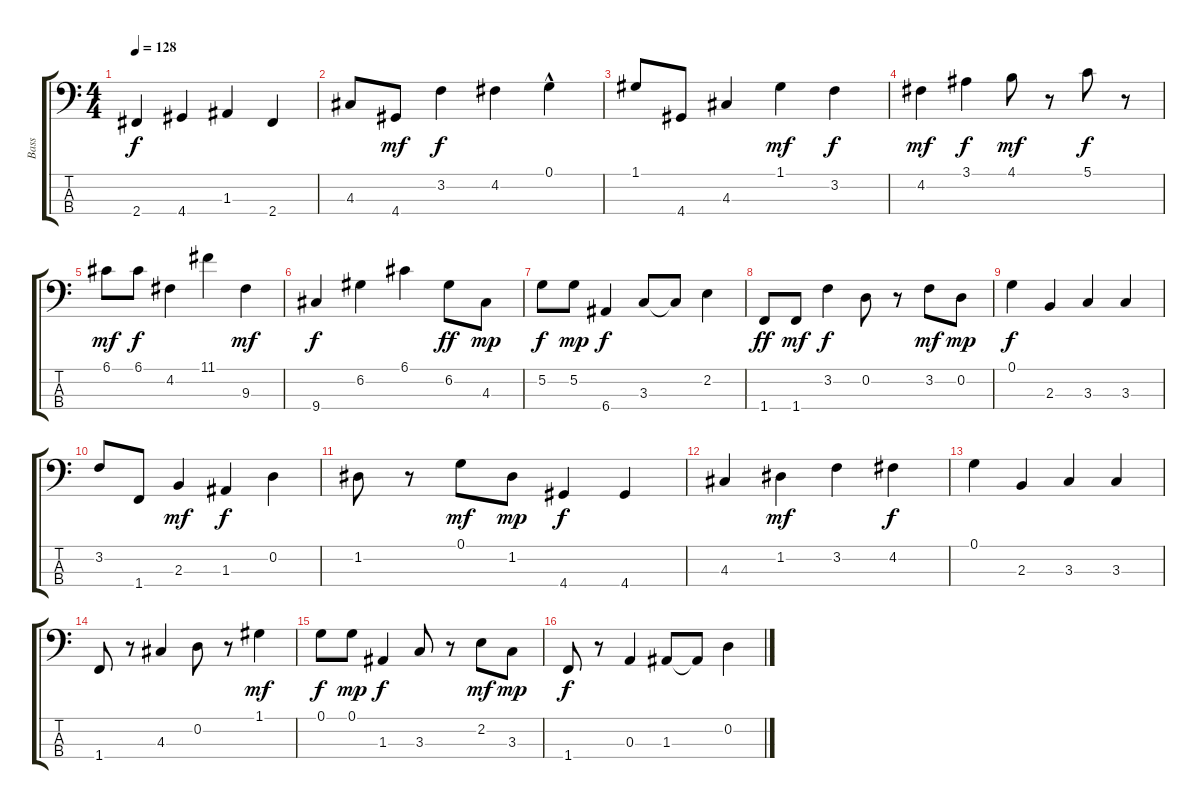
\track ("Bass" "Bass") {instrument acousticbass}
\staff {score tabs}
\tuning (G2 D2 A1 E1) {hide}
\ts (4 4)
\tempo 128
\clef f4
\ks c
2.4.4{dy f} 4.4.4 1.3.4 2.4.4 |
4.3.8 4.4.8{dy mf} 3.2.4{dy f} 4.2.4 0.1{hac}.4 |
1.1.8 4.4.8 4.3.4 1.1.4{dy mf} 3.2.4{dy f} |
4.2.4{dy mf} 3.1.4{dy f} 4.1.8{dy mf} r.8 5.1.8{dy f} r.8 |
6.1.8{dy mf} 6.1.8{dy f} 4.2.4 11.1.4 9.3.4{dy mf} |
9.4.4{dy f} 6.2.4 6.1.4 6.2.8{dy ff} 4.3.8{dy mp} |
5.2.8{dy f} 5.2.8{dy mp} 6.4.4{dy f} 3.3.8 3.3{t}.8 2.2.4 |
1.4.8{dy ff} 1.4.8{dy mf} 3.2.4{dy f} 0.2.8 r.8 3.2.8{dy mf} 0.2.8{dy mp} |
0.1.4{dy f} 2.3.4 3.3.4 3.3.4 |
3.2.8 1.4.8 2.3.4{dy mf} 1.3.4{dy f} 0.2.4 |
1.2.8 r.8 0.1.8{dy mf} 1.2.8{dy mp} 4.4.4{dy f} 4.4.4 |
4.3.4 1.2.4{dy mf} 3.2.4 4.2.4{dy f} |
0.1.4 2.3.4 3.3.4 3.3.4 |
1.4.8 r.8 4.3.4 0.2.8 r.8 1.1.4{dy mf} |
0.1.8{dy f} 0.1.8{dy mp} 1.3.4{dy f} 3.3.8 r.8 2.2.8{dy mf} 3.3.8{dy mp} |
1.4.8{dy f} r.8 0.3.4 1.3.8 1.3{t}.8 0.2.4
